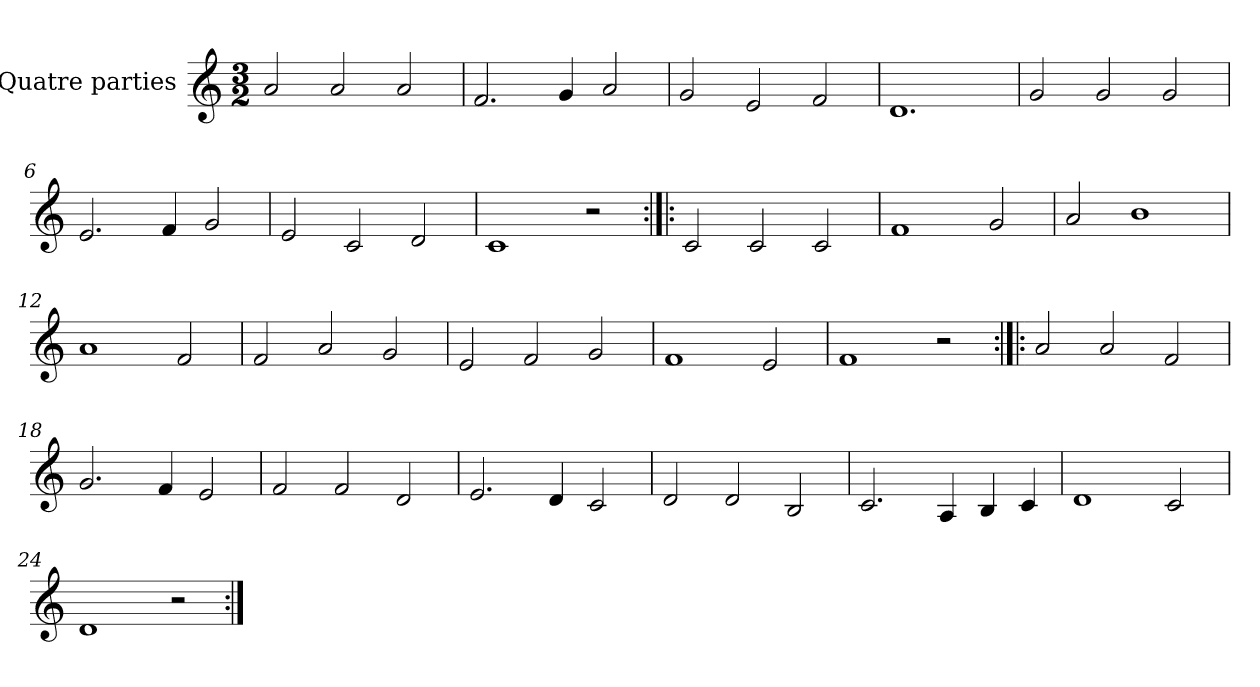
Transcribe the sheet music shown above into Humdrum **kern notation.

**kern
*part1
*staff1
*I"Quatre parties
*clefG2
*k[]
*M3/2
*MM180
=1
2a/
2a/
2a/
=2
2.f/
4g/
2a/
=3
2g/
2e/
2f/
=4
1.d
=5
2g/
2g/
2g/
=6
2.e/
4f/
2g/
=7
2e/
2c/
2d/
=8
1c
2r
=9:|!|:
2c/
2c/
2c/
=10
1f
2g/
=11
2a/
1b
=12
1a
2f/
=13
2f/
2a/
2g/
=14
2e/
2f/
2g/
=15
1f
2e/
=16
1f
2r
=17:|!|:
2a/
2a/
2f/
=18
2.g/
4f/
2e/
=19
2f/
2f/
2d/
=20
2.e/
4d/
2c/
=21
2d/
2d/
2B/
=22
2.c/
4A/
4B/
4c/
=23
1d
2c/
=24
1d
2r
=:|!
*-
